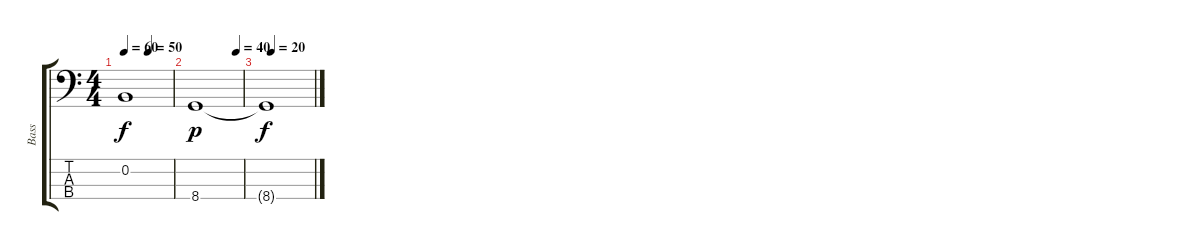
\track ("Bass" "Bass") {instrument electricbassfinger}
\staff {score tabs}
\tuning (E2 B1 Gb1 B0) {hide}
\ts (4 4)
\tempo 60
\tempo (50 0.5)
\clef f4
\ks c
0.2.1{dy f} |
\tempo (40 0.875)
8.4.1{dy p} |
\tempo (20 0.125)
8.4{t}.1{dy f}
